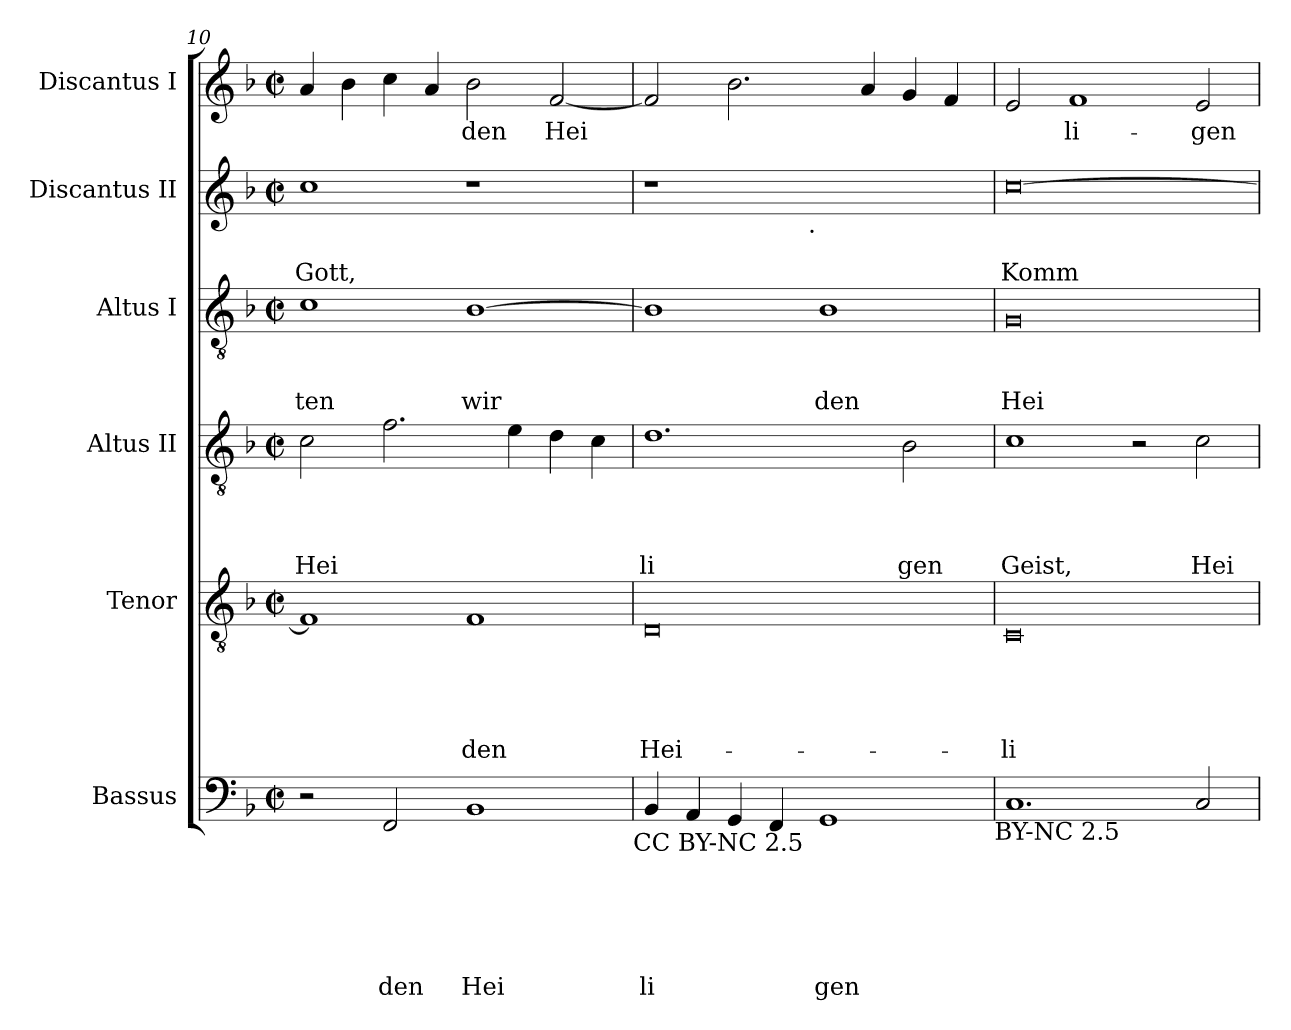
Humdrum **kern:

**kern	**text	**text	**text	**text	**text	**text	**kern	**text	**text	**text	**text	**text	**kern	**text	**text	**text	**text	**kern	**text	**text	**text	**kern	**text	**text	**kern	**text
*part6	*part6	*part6	*part6	*part6	*part6	*part6	*part5	*part5	*part5	*part5	*part5	*part5	*part4	*part4	*part4	*part4	*part4	*part3	*part3	*part3	*part3	*part2	*part2	*part2	*part1	*part1
*staff6	*staff6	*staff6	*staff6	*staff6	*staff6	*staff6	*staff5	*staff5	*staff5	*staff5	*staff5	*staff5	*staff4	*staff4	*staff4	*staff4	*staff4	*staff3	*staff3	*staff3	*staff3	*staff2	*staff2	*staff2	*staff1	*staff1
*I"Bassus	*	*	*	*	*	*	*I"Tenor	*	*	*	*	*	*I"Altus II	*	*	*	*	*I"Altus I	*	*	*	*I"Discantus II	*	*	*I"Discantus I	*
*clefF4	*	*	*	*	*	*	*clefGv2	*	*	*	*	*	*clefGv2	*	*	*	*	*clefGv2	*	*	*	*clefG2	*	*	*clefG2	*
*k[b-]	*	*	*	*	*	*	*k[b-]	*	*	*	*	*	*k[b-]	*	*	*	*	*k[b-]	*	*	*	*k[b-]	*	*	*k[b-]	*
*F:	*	*	*	*	*	*	*F:	*	*	*	*	*	*F:	*	*	*	*	*F:	*	*	*	*F:	*	*	*F:	*
*M2/2	*	*	*	*	*	*	*M2/2	*	*	*	*	*	*M2/2	*	*	*	*	*M2/2	*	*	*	*M2/2	*	*	*M2/2	*
*met(c|)	*	*	*	*	*	*	*met(c|)	*	*	*	*	*	*met(c|)	*	*	*	*	*met(c|)	*	*	*	*met(c|)	*	*	*met(c|)	*
=10	=10	=10	=10	=10	=10	=10	=10	=10	=10	=10	=10	=10	=10	=10	=10	=10	=10	=10	=10	=10	=10	=10	=10	=10	=10	=10
!	!	!	!	!	!	!	!	!	!	!	!	!	!	!	!	!	!LO:LY:b	!	!	!	!LO:LY:b	!	!	!LO:LY:b	!	!
2r	.	.	.	.	.	.	1F]	.	.	.	.	.	2c\	.	.	.	Hei	1c	.	.	-ten	1cc	.	Gott,	4a/	.
.	.	.	.	.	.	.	.	.	.	.	.	.	.	.	.	.	.	.	.	.	.	.	.	.	4b-\	.
!	!	!	!	!	!	!LO:LY:b	!	!	!	!	!	!	!	!	!	!	!	!	!	!	!	!	!	!	!	!
2FF/	.	.	.	.	.	den	.	.	.	.	.	.	2.f\	.	.	.	.	.	.	.	.	.	.	.	4cc\	.
.	.	.	.	.	.	.	.	.	.	.	.	.	.	.	.	.	.	.	.	.	.	.	.	.	4a/	.
!	!	!	!	!	!	!LO:LY:b	!	!	!	!	!	!LO:LY:b	!	!	!	!	!	!	!	!	!LO:LY:b	!	!	!	!	!LO:LY:b
1BB-	.	.	.	.	.	Hei	1F	.	.	.	.	den	.	.	.	.	.	[>1B-	.	.	wir	1r	.	.	2b-\	den
.	.	.	.	.	.	.	.	.	.	.	.	.	4e\	.	.	.	.	.	.	.	.	.	.	.	.	.
!	!	!	!	!	!	!	!	!	!	!	!	!	!	!	!	!	!	!	!	!	!	!	!	!	!	!LO:LY:b
.	.	.	.	.	.	.	.	.	.	.	.	.	4d\	.	.	.	.	.	.	.	.	.	.	.	[<2f/	Hei
.	.	.	.	.	.	.	.	.	.	.	.	.	4c\	.	.	.	.	.	.	.	.	.	.	.	.	.
!LO:TX:b:t=CC BY-NC 2.5	!	!	!	!	!	!	!	!	!	!	!	!	!	!	!	!	!	!	!	!	!	!	!	!	!	!
=11	=11	=11	=11	=11	=11	=11	=11	=11	=11	=11	=11	=11	=11	=11	=11	=11	=11	=11	=11	=11	=11	=11	=11	=11	=11	=11
!	!	!	!	!	!	!LO:LY:b	!	!	!	!	!	!LO:LY:b	!	!	!	!	!LO:LY:b	!	!	!	!	!	!	!	!	!
*	*	*	*	*	*	*	*	*	*	*	*	*	*	*	*	*	*	*	*	*	*	*^	*	*	*	*
4BB-/	.	.	.	.	.	li	0D	.	.	.	.	Hei-	1.d	.	.	.	li	1B-]	.	.	.	1r	2ryy	.	.	2f/]	.
4AA/	.	.	.	.	.	.	.	.	.	.	.	.	.	.	.	.	.	.	.	.	.	.	.	.	.	.	.
4GG/	.	.	.	.	.	.	.	.	.	.	.	.	.	.	.	.	.	.	.	.	.	.	4...ryy	.	.	2.b-\	.
4FF/	.	.	.	.	.	.	.	.	.	.	.	.	.	.	.	.	.	.	.	.	.	.	.	.	.	.	.
!	!	!	!	!	!	!	!	!	!	!	!	!	!	!	!	!	!	!	!	!	!	!	!LO:TX:b:t=.	!	!	!	!
.	.	.	.	.	.	.	.	.	.	.	.	.	.	.	.	.	.	.	.	.	.	.	1ryy	.	.	.	.
!	!	!	!	!	!	!LO:LY:b	!	!	!	!	!	!	!	!	!	!	!	!	!	!	!LO:LY:b	!	!	!	!	!	!
1GG	.	.	.	.	.	gen	.	.	.	.	.	.	.	.	.	.	.	1B-	.	.	den	1ryy	.	.	.	.	.
.	.	.	.	.	.	.	.	.	.	.	.	.	.	.	.	.	.	.	.	.	.	.	.	.	.	4a/	.
!	!	!	!	!	!	!	!	!	!	!	!	!	!	!	!	!	!LO:LY:b	!	!	!	!	!	!	!	!	!	!
.	.	.	.	.	.	.	.	.	.	.	.	.	2B-\	.	.	.	gen	.	.	.	.	.	.	.	.	4g/	.
.	.	.	.	.	.	.	.	.	.	.	.	.	.	.	.	.	.	.	.	.	.	.	.	.	.	4f/	.
.	.	.	.	.	.	.	.	.	.	.	.	.	.	.	.	.	.	.	.	.	.	.	32ryy	.	.	.	.
!LO:TX:b:t=BY-NC 2.5	!	!	!	!	!	!	!	!	!	!	!	!	!	!	!	!	!	!	!	!	!	!	!	!	!	!	!
!!LO:PB:g=z
=12	=12	=12	=12	=12	=12	=12	=12	=12	=12	=12	=12	=12	=12	=12	=12	=12	=12	=12	=12	=12	=12	=12	=12	=12	=12	=12	=12
!	!	!	!	!	!	!	!	!	!	!	!	!LO:LY:b	!	!	!	!	!LO:LY:b	!	!	!	!LO:LY:b	!	!	!	!LO:LY:b	!	!
*	*	*	*	*	*	*	*	*	*	*	*	*	*	*	*	*	*	*	*	*	*	*v	*v	*	*	*	*
1.C	.	.	.	.	.	.	0C	.	.	.	.	-li-	1c	.	.	.	Geist,	0G	.	.	Hei	[>0cc	.	Komm	2e/	.
!	!	!	!	!	!	!	!	!	!	!	!	!	!	!	!	!	!	!	!	!	!	!	!	!	!	!LO:LY:b
.	.	.	.	.	.	.	.	.	.	.	.	.	.	.	.	.	.	.	.	.	.	.	.	.	1f	li-
.	.	.	.	.	.	.	.	.	.	.	.	.	2r	.	.	.	.	.	.	.	.	.	.	.	.	.
!	!	!	!	!	!	!	!	!	!	!	!	!	!	!	!	!	!LO:LY:b	!	!	!	!	!	!	!	!	!LO:LY:b
2C/	.	.	.	.	.	.	.	.	.	.	.	.	2c\	.	.	.	Hei	.	.	.	.	.	.	.	2e/	-gen
=	=	=	=	=	=	=	=	=	=	=	=	=	=	=	=	=	=	=	=	=	=	=	=	=	=	=
*-	*-	*-	*-	*-	*-	*-	*-	*-	*-	*-	*-	*-	*-	*-	*-	*-	*-	*-	*-	*-	*-	*-	*-	*-	*-	*-
